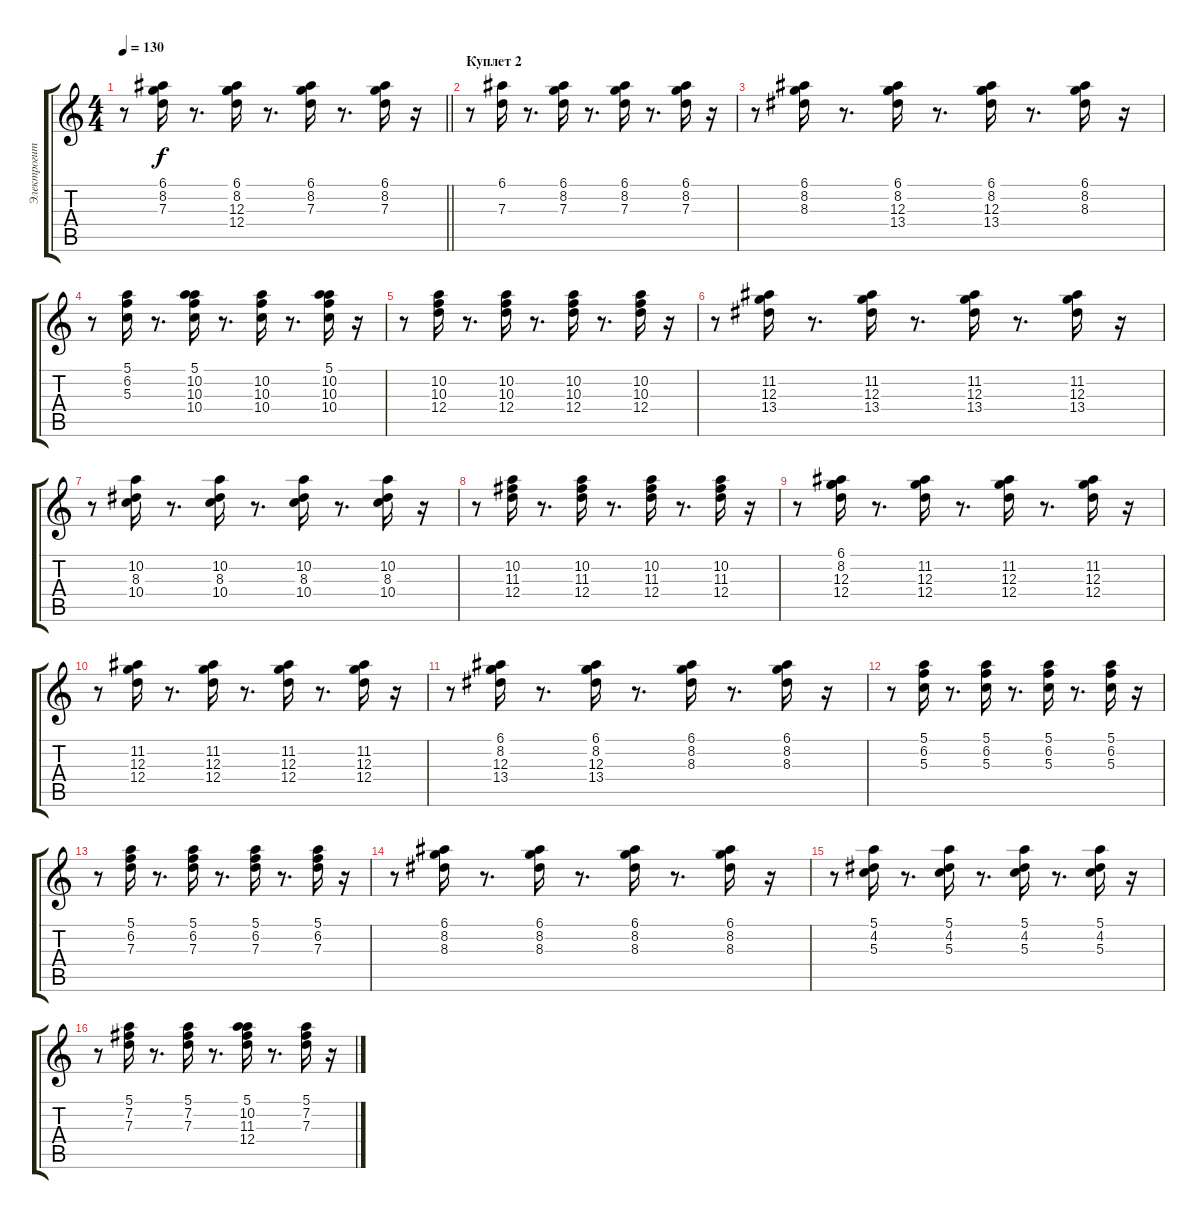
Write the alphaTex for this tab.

\track ("Электрогитара" "Электрогит") {instrument electricguitarclean}
\staff {score tabs}
\tuning (E4 B3 G3 D3 A2 E2) {hide}
\ts (4 4)
\tempo 130
\clef g2
\barLineRight lightlight
\ks c
r.8{dy f} (6.1 8.2 7.3).16 r.8{d} (6.1 8.2 12.3 12.4).16 r.8{d} (6.1 8.2 7.3).16 r.8{d} (6.1 8.2 7.3).16 r.16 |
\section ("" "Куплет 2")
r.8 (6.1 7.3).16 r.8{d} (6.1 8.2 7.3).16 r.8{d} (6.1 8.2 7.3).16 r.8{d} (6.1 8.2 7.3).16 r.16 |
r.8 (6.1 8.2 8.3).16 r.8{d} (6.1 8.2 12.3 13.4).16 r.8{d} (6.1 8.2 12.3 13.4).16 r.8{d} (6.1 8.2 8.3).16 r.16 |
r.8 (5.1 6.2 5.3).16 r.8{d} (5.1 10.2 10.3 10.4).16 r.8{d} (10.2 10.3 10.4).16 r.8{d} (5.1 10.2 10.3 10.4).16 r.16 |
r.8 (10.2 10.3 12.4).16 r.8{d} (10.2 10.3 12.4).16 r.8{d} (10.2 10.3 12.4).16 r.8{d} (10.2 10.3 12.4).16 r.16 |
r.8 (11.2 12.3 13.4).16 r.8{d} (11.2 12.3 13.4).16 r.8{d} (11.2 12.3 13.4).16 r.8{d} (11.2 12.3 13.4).16 r.16 |
r.8 (10.2 8.3 10.4).16 r.8{d} (10.2 8.3 10.4).16 r.8{d} (10.2 8.3 10.4).16 r.8{d} (10.2 8.3 10.4).16 r.16 |
r.8 (10.2 11.3 12.4).16 r.8{d} (10.2 11.3 12.4).16 r.8{d} (10.2 11.3 12.4).16 r.8{d} (10.2 11.3 12.4).16 r.16 |
r.8 (6.1 8.2 12.3 12.4).16 r.8{d} (11.2 12.3 12.4).16 r.8{d} (11.2 12.3 12.4).16 r.8{d} (11.2 12.3 12.4).16 r.16 |
r.8 (11.2 12.3 12.4).16 r.8{d} (11.2 12.3 12.4).16 r.8{d} (11.2 12.3 12.4).16 r.8{d} (11.2 12.3 12.4).16 r.16 |
r.8 (6.1 8.2 12.3 13.4).16 r.8{d} (6.1 8.2 12.3 13.4).16 r.8{d} (6.1 8.2 8.3).16 r.8{d} (6.1 8.2 8.3).16 r.16 |
r.8 (5.1 6.2 5.3).16 r.8{d} (5.1 6.2 5.3).16 r.8{d} (5.1 6.2 5.3).16 r.8{d} (5.1 6.2 5.3).16 r.16 |
r.8 (5.1 6.2 7.3).16 r.8{d} (5.1 6.2 7.3).16 r.8{d} (5.1 6.2 7.3).16 r.8{d} (5.1 6.2 7.3).16 r.16 |
r.8 (6.1 8.2 8.3).16 r.8{d} (6.1 8.2 8.3).16 r.8{d} (6.1 8.2 8.3).16 r.8{d} (6.1 8.2 8.3).16 r.16 |
r.8 (5.1 4.2 5.3).16 r.8{d} (5.1 4.2 5.3).16 r.8{d} (5.1 4.2 5.3).16 r.8{d} (5.1 4.2 5.3).16 r.16 |
r.8 (5.1 7.2 7.3).16 r.8{d} (5.1 7.2 7.3).16 r.8{d} (5.1 10.2 11.3 12.4).16 r.8{d} (5.1 7.2 7.3).16 r.16
